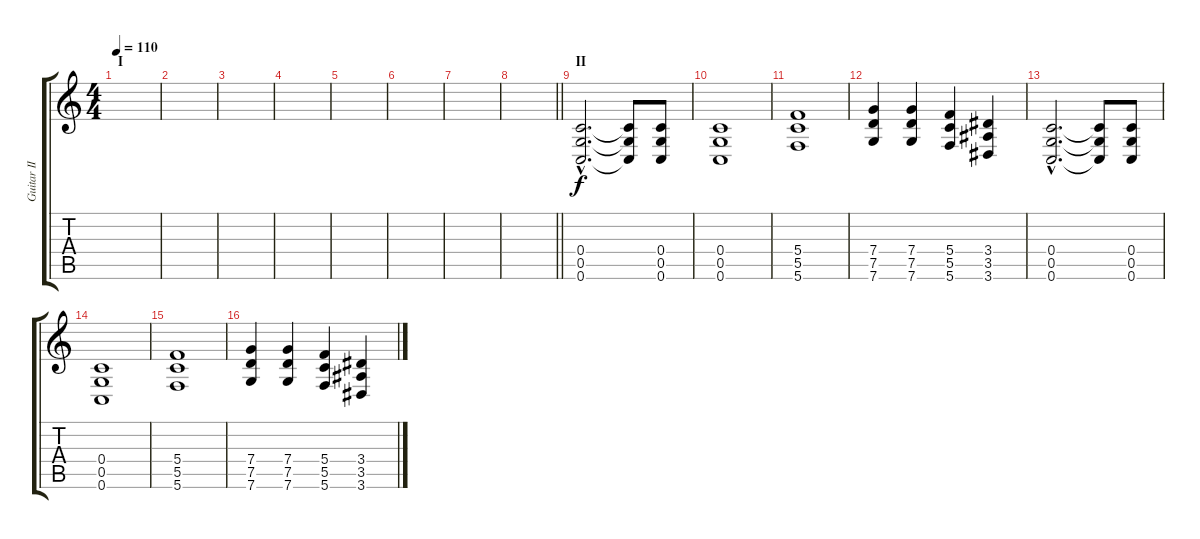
\track ("Guitar II - Distortion" "Guitar II ") {instrument distortionguitar}
\staff {score tabs}
\tuning (D4 A3 F3 C3 G2 C2) {hide}
\ts (4 4)
\section ("" "I")
\tempo 110
\clef g2
\ks c
|
|
|
|
|
|
|
\barLineRight lightlight
|
\section ("" "II")
(0.4{hac} 0.5{hac} 0.6{hac}).2{d} (0.4{t} 0.5{t} 0.6{t}).8 (0.4 0.5 0.6).8 |
(0.4 0.5 0.6).1 |
(5.4 5.5 5.6).1 |
(7.4 7.5 7.6).4 (7.4 7.5 7.6).4 (5.4 5.5 5.6).4 (3.4 3.5 3.6).4 |
(0.4{hac} 0.5{hac} 0.6{hac}).2{d} (0.4{t} 0.5{t} 0.6{t}).8 (0.4 0.5 0.6).8 |
(0.4 0.5 0.6).1 |
(5.4 5.5 5.6).1 |
(7.4 7.5 7.6).4 (7.4 7.5 7.6).4 (5.4 5.5 5.6).4 (3.4 3.5 3.6).4
